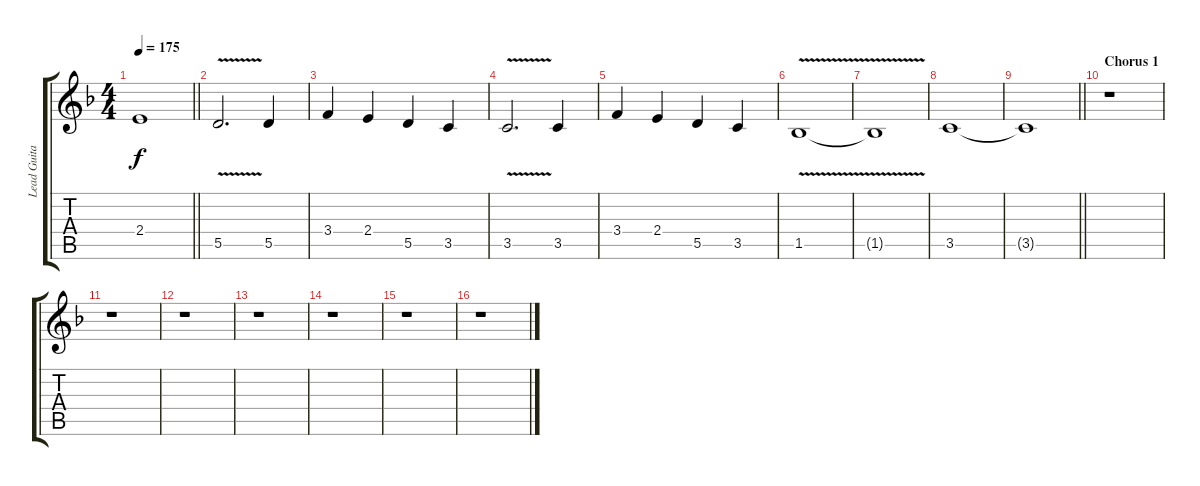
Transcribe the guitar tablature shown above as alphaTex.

\track ("Lead Guitar 1: Juha-Pekka Alanen" "Lead Guita") {instrument overdrivenguitar}
\staff {score tabs}
\tuning (E4 B3 G3 D3 A2 E2) {hide}
\ts (4 4)
\tempo 175
\clef g2
\barLineRight lightlight
\ks dminor
2.4{t}.1{dy f} |
5.5{v}.2{d} 5.5.4 |
3.4.4 2.4.4 5.5.4 3.5.4 |
3.5{v}.2{d} 3.5.4 |
3.4.4 2.4.4 5.5.4 3.5.4 |
1.5{v}.1 |
1.5{t}.1 |
3.5.1 |
\barLineRight lightlight
3.5{t}.1 |
\section ("" "Chorus 1")
r.1 |
r.1 |
r.1 |
r.1 |
r.1 |
r.1 |
r.1
